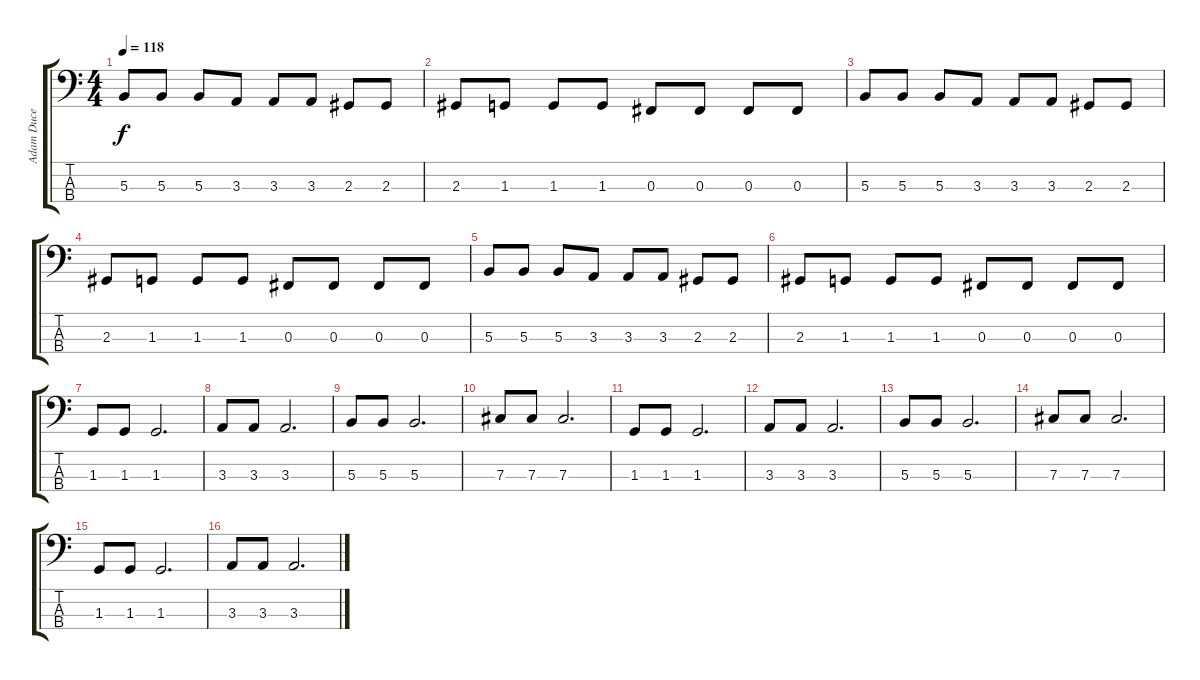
\track ("Adam Duce" "Adam Duce") {instrument electricbassfinger}
\staff {score tabs}
\tuning (E2 B1 Gb1 B0) {hide}
\ts (4 4)
\tempo 118
\clef f4
\ks c
5.3.8{dy f} 5.3.8 5.3.8 3.3.8 3.3.8 3.3.8 2.3.8 2.3.8 |
2.3.8 1.3.8 1.3.8 1.3.8 0.3.8 0.3.8 0.3.8 0.3.8 |
5.3.8 5.3.8 5.3.8 3.3.8 3.3.8 3.3.8 2.3.8 2.3.8 |
2.3.8 1.3.8 1.3.8 1.3.8 0.3.8 0.3.8 0.3.8 0.3.8 |
5.3.8 5.3.8 5.3.8 3.3.8 3.3.8 3.3.8 2.3.8 2.3.8 |
2.3.8 1.3.8 1.3.8 1.3.8 0.3.8 0.3.8 0.3.8 0.3.8 |
1.3.8 1.3.8 1.3.2{d} |
3.3.8 3.3.8 3.3.2{d} |
5.3.8 5.3.8 5.3.2{d} |
7.3.8 7.3.8 7.3.2{d} |
1.3.8 1.3.8 1.3.2{d} |
3.3.8 3.3.8 3.3.2{d} |
5.3.8 5.3.8 5.3.2{d} |
7.3.8 7.3.8 7.3.2{d} |
1.3.8 1.3.8 1.3.2{d} |
3.3.8 3.3.8 3.3.2{d}
